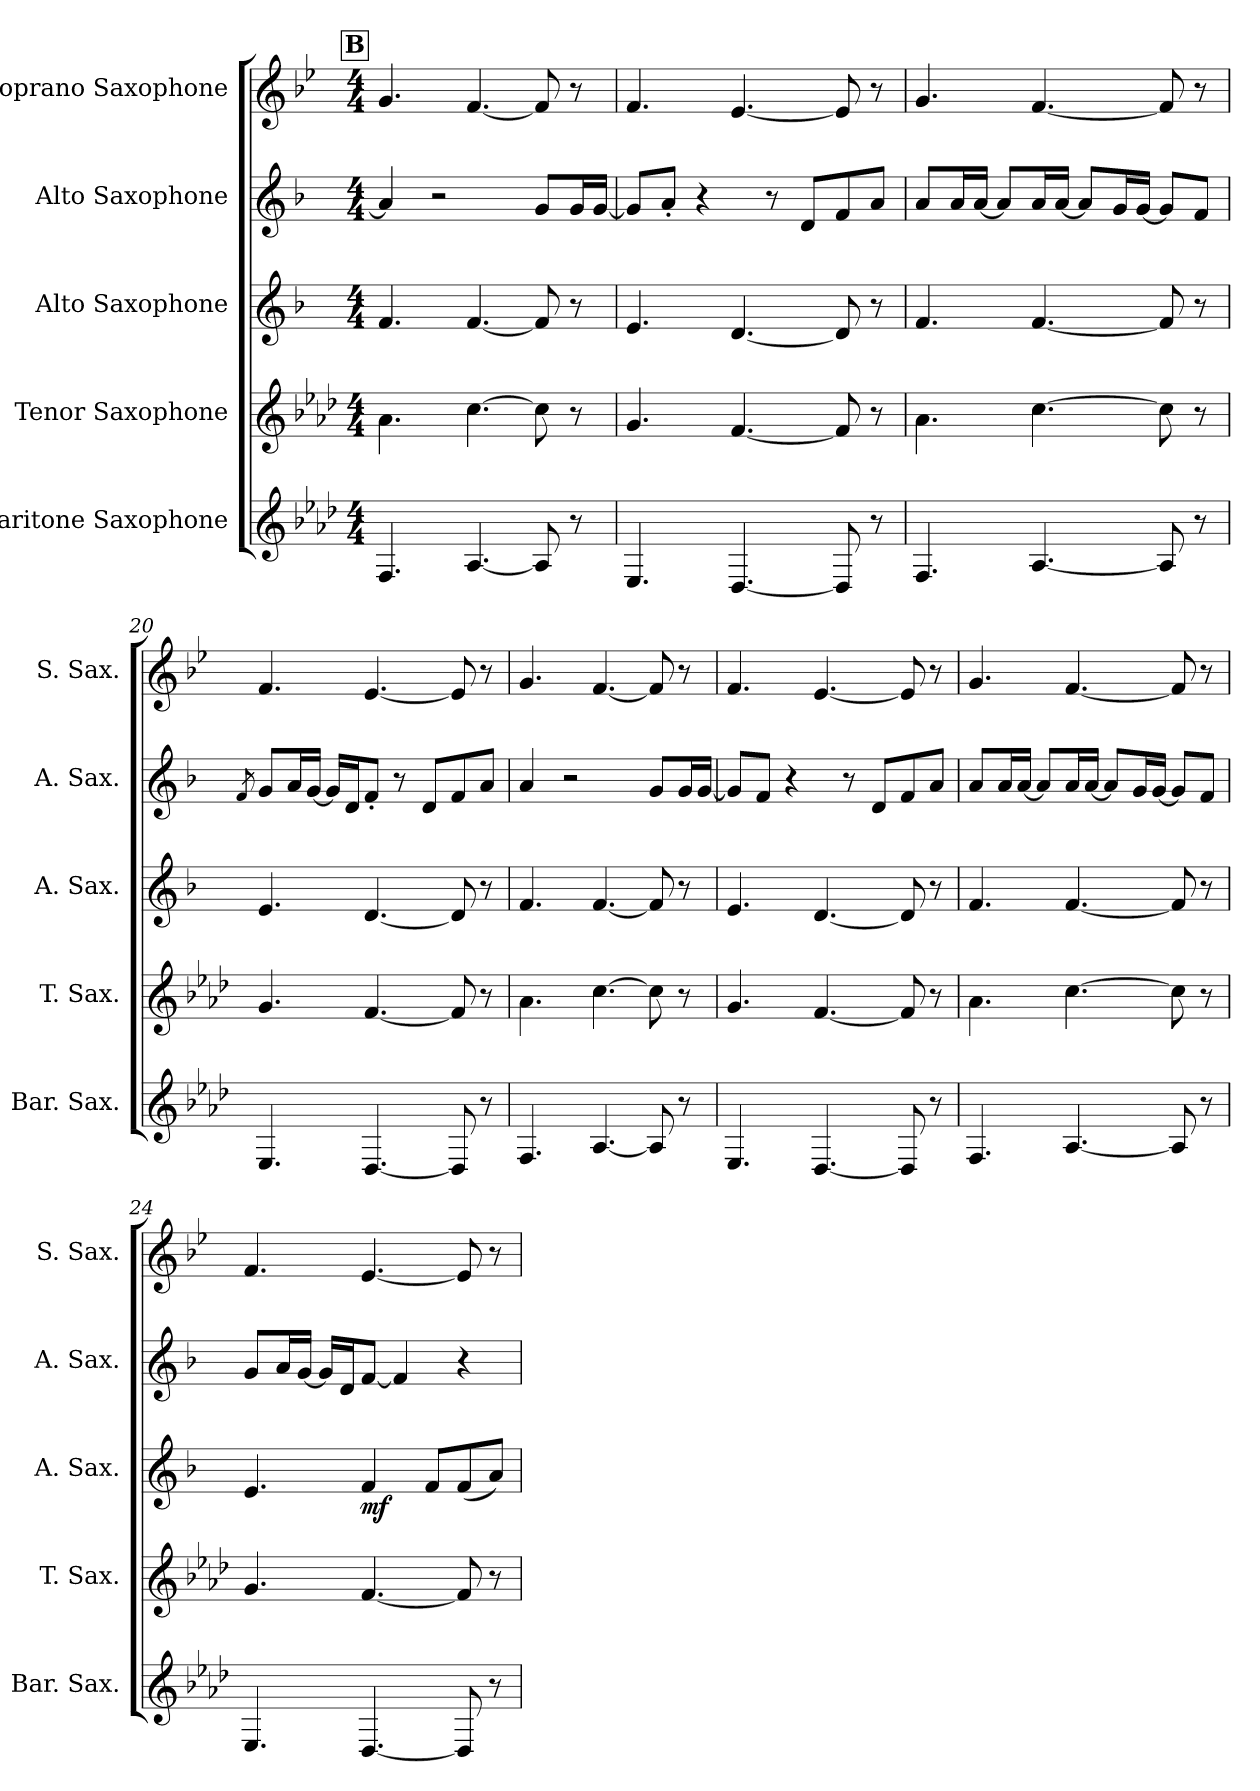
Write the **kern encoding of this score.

**kern	**kern	**kern	**dynam	**kern	**kern
*part5	*part4	*part3	*part3	*part2	*part1
*staff5	*staff4	*staff3	*staff3	*staff2	*staff1
*I"Baritone Saxophone	*I"Tenor Saxophone	*I"Alto Saxophone	*	*I"Alto Saxophone	*I"Soprano Saxophone
*I'Bar. Sax.	*I'T. Sax.	*I'A. Sax.	*	*I'A. Sax.	*I'S. Sax.
*clefG2	*clefG2	*clefG2	*	*clefG2	*clefG2
*ITrd12c21	*ITrd8c14	*ITrd5c9	*	*ITrd5c9	*ITrd1c2
*k[b-e-a-d-]	*k[b-e-a-d-]	*k[b-e-a-d-]	*	*k[b-e-a-d-]	*k[b-e-a-d-]
*M4/4	*M4/4	*M4/4	*	*M4/4	*M4/4
!!LO:REH:place=s1:a:B:fs=14:t=B
=17	=17	=17	=17	=17	=17
4.FF/	4.A-\	4.A-/	.	4c/]	4.f/
.	.	.	.	2r	.
[4.AA-/	[4.c\	[4.A-/	.	.	[4.e-/
8AA-/]	8c\]	8A-/]	.	8B-/L	8e-/]
8r	8r	8r	.	16B-/L	8r
.	.	.	.	[16B-/JJ	.
!!LO:PB:g=z
=18	=18	=18	=18	=18	=18
4.EE-/	4.G/	4.G/	.	8B-/L]	4.e-/
.	.	.	.	8c'/J	.
.	.	.	.	4r	.
[4.DD-/	[4.F/	[4.F/	.	.	[4.d-/
.	.	.	.	8r	.
.	.	.	.	8F/L	.
8DD-/]	8F/]	8F/]	.	8A-/	8d-/]
8r	8r	8r	.	8c/J	8r
=19	=19	=19	=19	=19	=19
4.FF/	4.A-\	4.A-/	.	8c/L	4.f/
.	.	.	.	16c/L	.
.	.	.	.	[16c/JJ	.
.	.	.	.	8c/L]	.
[4.AA-/	[4.c\	[4.A-/	.	16c/L	[4.e-/
.	.	.	.	[16c/JJ	.
.	.	.	.	8c/L]	.
.	.	.	.	16B-/L	.
.	.	.	.	[16B-/JJ	.
8AA-/]	8c\]	8A-/]	.	8B-/L]	8e-/]
8r	8r	8r	.	8A-/J	8r
=20	=20	=20	=20	=20	=20
.	.	.	.	8qA-/	.
4.EE-/	4.G/	4.G/	.	8B-/L	4.e-/
.	.	.	.	16c/L	.
.	.	.	.	[16B-/JJ	.
.	.	.	.	16B-/LL]	.
.	.	.	.	16F/J	.
[4.DD-/	[4.F/	[4.F/	.	8A-'/J	[4.d-/
.	.	.	.	8r	.
.	.	.	.	8F/L	.
8DD-/]	8F/]	8F/]	.	8A-/	8d-/]
8r	8r	8r	.	8c/J	8r
=21	=21	=21	=21	=21	=21
4.FF/	4.A-\	4.A-/	.	4c/	4.f/
.	.	.	.	2r	.
[4.AA-/	[4.c\	[4.A-/	.	.	[4.e-/
8AA-/]	8c\]	8A-/]	.	8B-/L	8e-/]
8r	8r	8r	.	16B-/L	8r
.	.	.	.	[16B-/JJ	.
!!LO:LB:g=z
=22	=22	=22	=22	=22	=22
4.EE-/	4.G/	4.G/	.	8B-/L]	4.e-/
.	.	.	.	8A-/J	.
.	.	.	.	4r	.
[4.DD-/	[4.F/	[4.F/	.	.	[4.d-/
.	.	.	.	8r	.
.	.	.	.	8F/L	.
8DD-/]	8F/]	8F/]	.	8A-/	8d-/]
8r	8r	8r	.	8c/J	8r
=23	=23	=23	=23	=23	=23
4.FF/	4.A-\	4.A-/	.	8c/L	4.f/
.	.	.	.	16c/L	.
.	.	.	.	[16c/JJ	.
.	.	.	.	8c/L]	.
[4.AA-/	[4.c\	[4.A-/	.	16c/L	[4.e-/
.	.	.	.	[16c/JJ	.
.	.	.	.	8c/L]	.
.	.	.	.	16B-/L	.
.	.	.	.	[16B-/JJ	.
8AA-/]	8c\]	8A-/]	.	8B-/L]	8e-/]
8r	8r	8r	.	8A-/J	8r
=24	=24	=24	=24	=24	=24
4.EE-/	4.G/	4.G/	.	8B-/L	4.e-/
.	.	.	.	16c/L	.
.	.	.	.	[16B-/JJ	.
.	.	.	.	16B-/LL]	.
.	.	.	.	16F/J	.
!	!	!	!LO:DY:b	!	!
[4.DD-/	[4.F/	4A-/	mf	[8A-/J	[4.d-/
.	.	.	.	4A-/]	.
.	.	8A-/L	.	.	.
8DD-/]	8F/]	(8A-/	.	4r	8d-/]
8r	8r	8c/J)	.	.	8r
=	=	=	=	=	=
*-	*-	*-	*-	*-	*-
